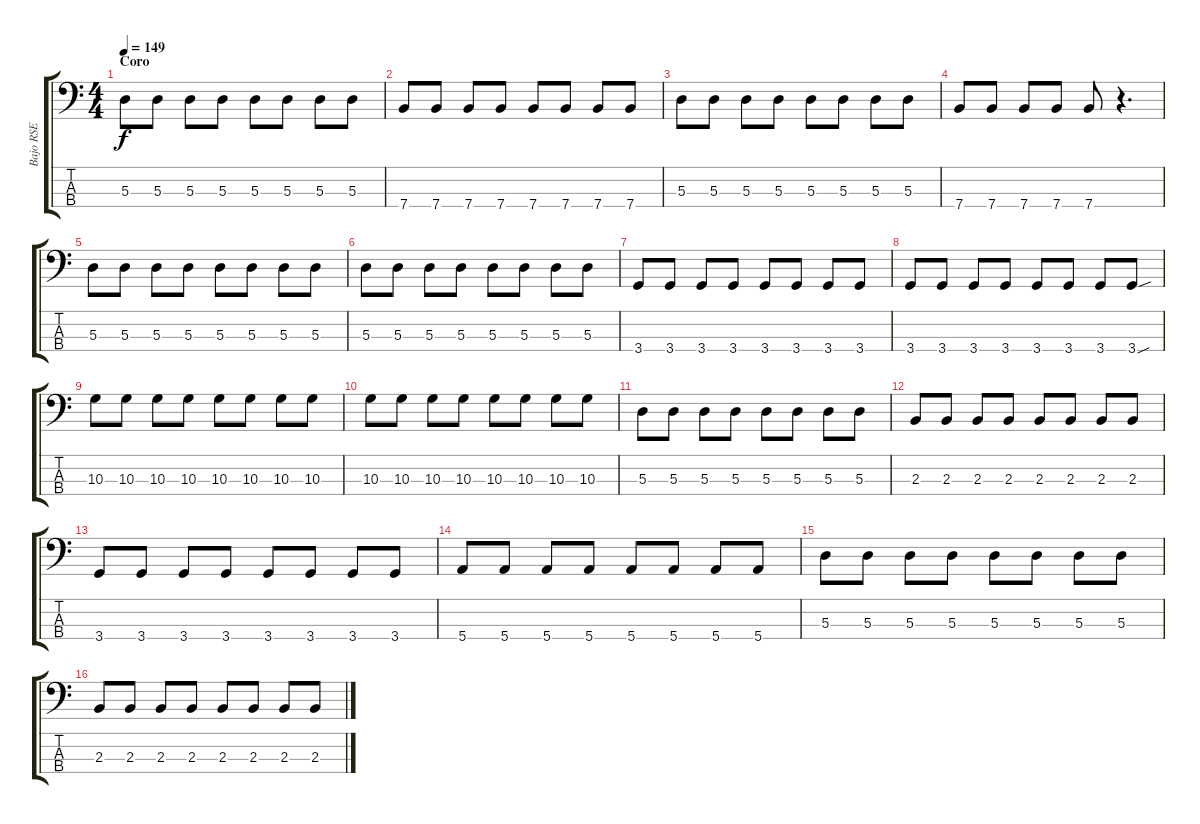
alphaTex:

\track ("Bajo RSE" "Bajo RSE") {instrument electricbasspick}
\staff {score tabs}
\tuning (G2 D2 A1 E1) {hide}
\ts (4 4)
\section ("" "Coro")
\tempo 149
\clef f4
\ks c
5.3.8{dy f} 5.3.8 5.3.8 5.3.8 5.3.8 5.3.8 5.3.8 5.3.8 |
7.4.8 7.4.8 7.4.8 7.4.8 7.4.8 7.4.8 7.4.8 7.4.8 |
5.3.8 5.3.8 5.3.8 5.3.8 5.3.8 5.3.8 5.3.8 5.3.8 |
7.4.8 7.4.8 7.4.8 7.4.8 7.4.8 r.4{d} |
5.3.8 5.3.8 5.3.8 5.3.8 5.3.8 5.3.8 5.3.8 5.3.8 |
5.3.8 5.3.8 5.3.8 5.3.8 5.3.8 5.3.8 5.3.8 5.3.8 |
3.4.8 3.4.8 3.4.8 3.4.8 3.4.8 3.4.8 3.4.8 3.4.8 |
3.4.8 3.4.8 3.4.8 3.4.8 3.4.8 3.4.8 3.4.8 3.4{sou}.8 |
10.3.8 10.3.8 10.3.8 10.3.8 10.3.8 10.3.8 10.3.8 10.3.8 |
10.3.8 10.3.8 10.3.8 10.3.8 10.3.8 10.3.8 10.3.8 10.3.8 |
5.3.8 5.3.8 5.3.8 5.3.8 5.3.8 5.3.8 5.3.8 5.3.8 |
2.3.8 2.3.8 2.3.8 2.3.8 2.3.8 2.3.8 2.3.8 2.3.8 |
3.4.8 3.4.8 3.4.8 3.4.8 3.4.8 3.4.8 3.4.8 3.4.8 |
5.4.8 5.4.8 5.4.8 5.4.8 5.4.8 5.4.8 5.4.8 5.4.8 |
5.3.8 5.3.8 5.3.8 5.3.8 5.3.8 5.3.8 5.3.8 5.3.8 |
2.3.8 2.3.8 2.3.8 2.3.8 2.3.8 2.3.8 2.3.8 2.3.8
